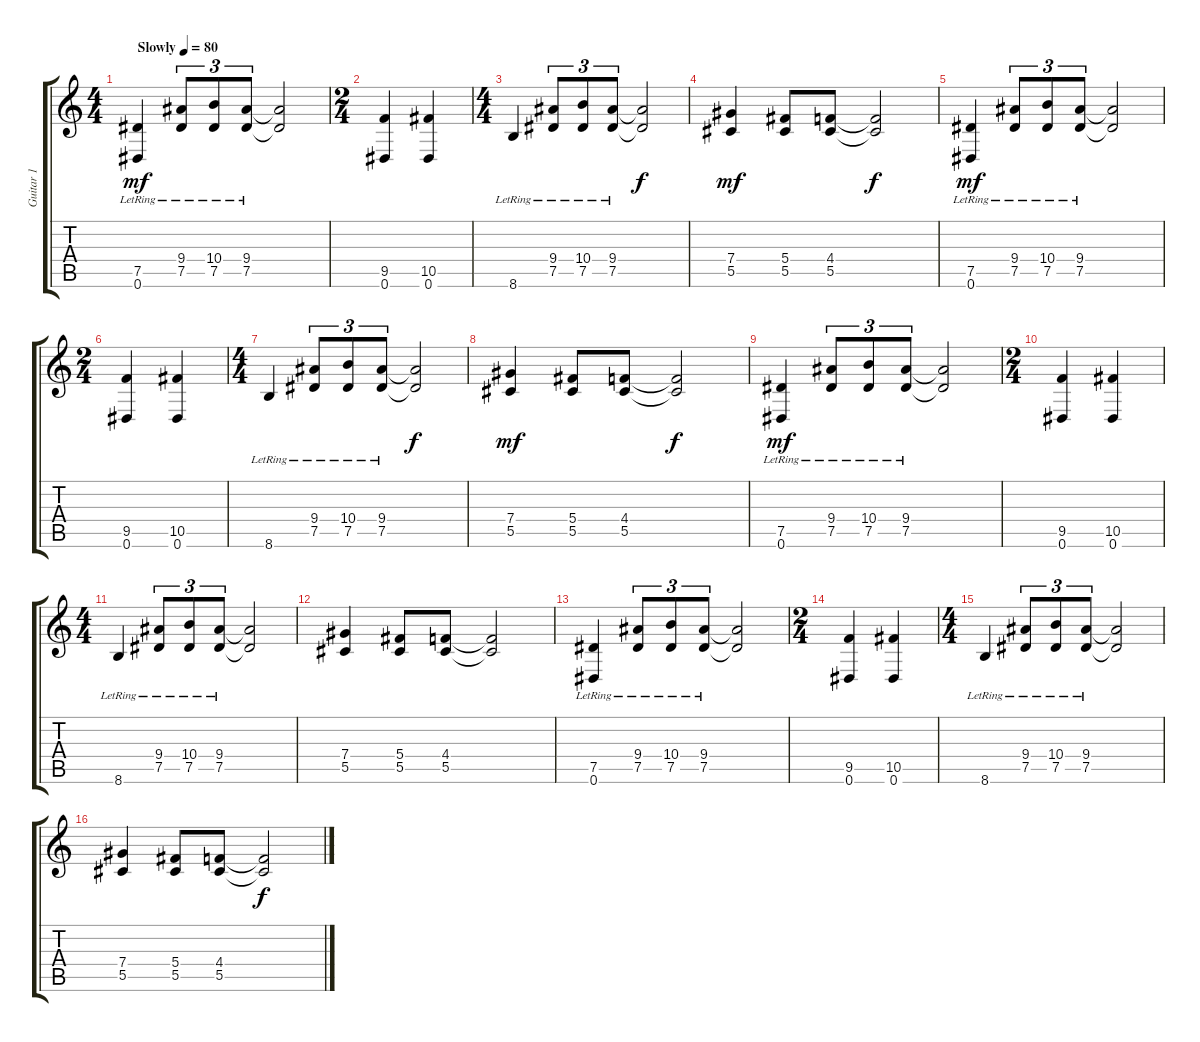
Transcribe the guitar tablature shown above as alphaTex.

\track ("Guitar 1" "Guitar 1") {instrument distortionguitar}
\staff {score tabs}
\tuning (Eb4 Bb3 Gb3 Db3 Ab2 Eb2) {hide}
\ts (4 4)
\tempo (80 "Slowly")
\clef g2
\ks c
(7.5{lr} 0.6{lr}).4{dy mf instrument distortionguitar} (9.4{lr} 7.5{lr}).8{tu (3 2)} (10.4{lr} 7.5{lr}).8{tu (3 2)} (9.4{lr} 7.5{lr}).8{tu (3 2)} (9.4{t} 7.5{t}).2 |
\ts (2 4)
(9.5 0.6).4 (10.5 0.6).4 |
\ts (4 4)
8.6{lr}.4 (9.4{lr} 7.5{lr}).8{tu (3 2)} (10.4{lr} 7.5{lr}).8{tu (3 2)} (9.4{lr} 7.5{lr}).8{tu (3 2)} (9.4{t} 7.5{t}).2{dy f} |
(7.4 5.5).4{dy mf} (5.4 5.5).8 (4.4 5.5).8 (4.4{t} 5.5{t}).2{dy f} |
(7.5{lr} 0.6{lr}).4{dy mf} (9.4{lr} 7.5{lr}).8{tu (3 2)} (10.4{lr} 7.5{lr}).8{tu (3 2)} (9.4{lr} 7.5{lr}).8{tu (3 2)} (9.4{t} 7.5{t}).2 |
\ts (2 4)
(9.5 0.6).4 (10.5 0.6).4 |
\ts (4 4)
8.6{lr}.4 (9.4{lr} 7.5{lr}).8{tu (3 2)} (10.4{lr} 7.5{lr}).8{tu (3 2)} (9.4{lr} 7.5{lr}).8{tu (3 2)} (9.4{t} 7.5{t}).2{dy f} |
(7.4 5.5).4{dy mf} (5.4 5.5).8 (4.4 5.5).8 (4.4{t} 5.5{t}).2{dy f} |
(7.5{lr} 0.6{lr}).4{dy mf} (9.4{lr} 7.5{lr}).8{tu (3 2)} (10.4{lr} 7.5{lr}).8{tu (3 2)} (9.4{lr} 7.5{lr}).8{tu (3 2)} (9.4{t} 7.5{t}).2 |
\ts (2 4)
(9.5 0.6).4 (10.5 0.6).4 |
\ts (4 4)
8.6{lr}.4 (9.4{lr} 7.5{lr}).8{tu (3 2)} (10.4{lr} 7.5{lr}).8{tu (3 2)} (9.4{lr} 7.5{lr}).8{tu (3 2)} (9.4{t} 7.5{t}).2 |
(7.4 5.5).4 (5.4 5.5).8 (4.4 5.5).8 (4.4{t} 5.5{t}).2 |
(7.5{lr} 0.6{lr}).4 (9.4{lr} 7.5{lr}).8{tu (3 2)} (10.4{lr} 7.5{lr}).8{tu (3 2)} (9.4{lr} 7.5{lr}).8{tu (3 2)} (9.4{t} 7.5{t}).2 |
\ts (2 4)
(9.5 0.6).4 (10.5 0.6).4 |
\ts (4 4)
8.6{lr}.4 (9.4{lr} 7.5{lr}).8{tu (3 2)} (10.4{lr} 7.5{lr}).8{tu (3 2)} (9.4{lr} 7.5{lr}).8{tu (3 2)} (9.4{t} 7.5{t}).2 |
(7.4 5.5).4 (5.4 5.5).8 (4.4 5.5).8{volume 16} (4.4{t} 5.5{t}).2{dy f}
